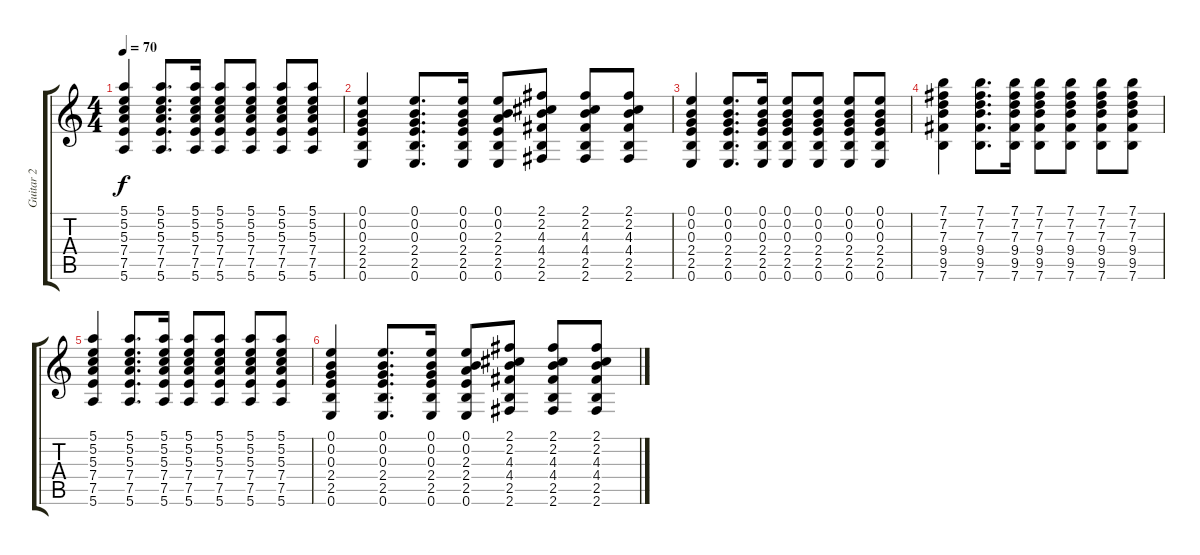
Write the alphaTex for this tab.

\track ("Guitar 2" "Guitar 2") {instrument acousticguitarsteel}
\staff {score tabs}
\tuning (E4 B3 G3 D3 A2 E2) {hide}
\ts (4 4)
\tempo 70
\clef g2
\ks c
(5.1 5.2 5.3 7.4 7.5 5.6).4{dy f} (5.1 5.2 5.3 7.4 7.5 5.6).8{d} (5.1 5.2 5.3 7.4 7.5 5.6).16 (5.1 5.2 5.3 7.4 7.5 5.6).8 (5.1 5.2 5.3 7.4 7.5 5.6).8 (5.1 5.2 5.3 7.4 7.5 5.6).8 (5.1 5.2 5.3 7.4 7.5 5.6).8 |
(0.1 0.2 0.3 2.4 2.5 0.6).4 (0.1 0.2 0.3 2.4 2.5 0.6).8{d} (0.1 0.2 0.3 2.4 2.5 0.6).16 (0.1 0.2 2.3 2.4 2.5 0.6).8 (2.1 2.2 4.3 4.4 2.5 2.6).8 (2.1 2.2 4.3 4.4 2.5 2.6).8 (2.1 2.2 4.3 4.4 2.5 2.6).8 |
(0.1 0.2 0.3 2.4 2.5 0.6).4 (0.1 0.2 0.3 2.4 2.5 0.6).8{d} (0.1 0.2 0.3 2.4 2.5 0.6).16 (0.1 0.2 0.3 2.4 2.5 0.6).8 (0.1 0.2 0.3 2.4 2.5 0.6).8 (0.1 0.2 0.3 2.4 2.5 0.6).8 (0.1 0.2 0.3 2.4 2.5 0.6).8 |
(7.1 7.2 7.3 9.4 9.5 7.6).4 (7.1 7.2 7.3 9.4 9.5 7.6).8{d} (7.1 7.2 7.3 9.4 9.5 7.6).16 (7.1 7.2 7.3 9.4 9.5 7.6).8 (7.1 7.2 7.3 9.4 9.5 7.6).8 (7.1 7.2 7.3 9.4 9.5 7.6).8 (7.1 7.2 7.3 9.4 9.5 7.6).8 |
(5.1 5.2 5.3 7.4 7.5 5.6).4 (5.1 5.2 5.3 7.4 7.5 5.6).8{d} (5.1 5.2 5.3 7.4 7.5 5.6).16 (5.1 5.2 5.3 7.4 7.5 5.6).8 (5.1 5.2 5.3 7.4 7.5 5.6).8 (5.1 5.2 5.3 7.4 7.5 5.6).8 (5.1 5.2 5.3 7.4 7.5 5.6).8 |
(0.1 0.2 0.3 2.4 2.5 0.6).4 (0.1 0.2 0.3 2.4 2.5 0.6).8{d} (0.1 0.2 0.3 2.4 2.5 0.6).16 (0.1 0.2 2.3 2.4 2.5 0.6).8 (2.1 2.2 4.3 4.4 2.5 2.6).8 (2.1 2.2 4.3 4.4 2.5 2.6).8 (2.1 2.2 4.3 4.4 2.5 2.6).8
